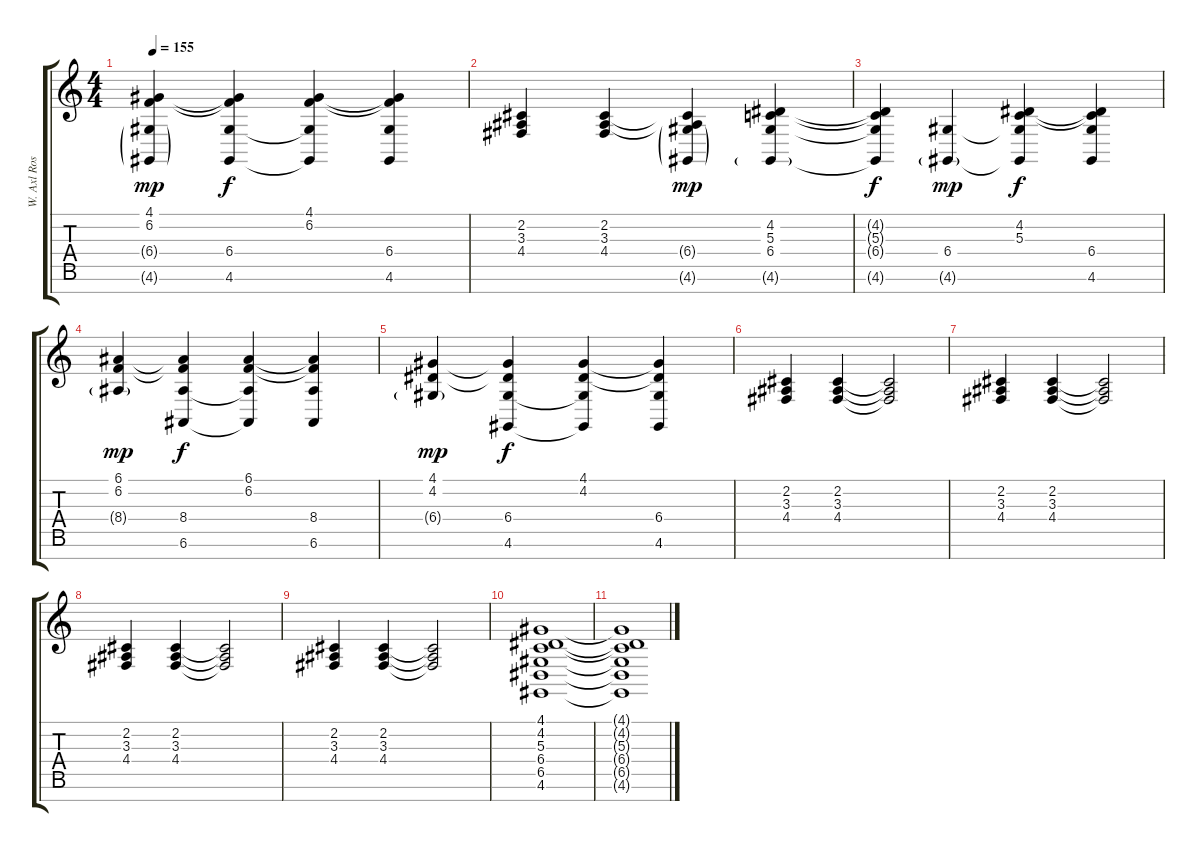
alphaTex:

\track ("W. Axl Rose (Piano)" "W. Axl Ros") {instrument acousticgrandpiano}
\staff {score tabs}
\tuning (E4 B3 G3 D3 A2 E2 B1) {hide}
\ts (4 4)
\tempo 155
\clef g2
\ks c
(4.1 6.2 6.4{g} 4.6{g}).4{dy mp} (4.1{t} 6.2{t} 6.4 4.6).4{dy f} (4.1 6.2 6.4{t} 4.6{t}).4 (4.1{t} 6.2{t} 6.4 4.6).4 |
(2.2 3.3 4.4).4 (2.2 3.3 4.4).4 (2.2{t} 3.3{t} 6.4{g} 4.6{g}).4{dy mp} (4.2 5.3 6.4 4.6{g}).4 |
(4.2{t} 5.3{t} 6.4{t} 4.6{t}).4{dy f} (6.4 4.6{g}).4{dy mp} (4.2 5.3 6.4{t} 4.6{t}).4{dy f} (4.2{t} 5.3{t} 6.4 4.6).4 |
(6.1 6.2 8.4{g}).4{dy mp} (6.1{t} 6.2{t} 8.4 6.6).4{dy f} (6.1 6.2 8.4{t} 6.6{t}).4 (6.1{t} 6.2{t} 8.4 6.6).4 |
(4.1 4.2 6.4{g}).4{dy mp} (4.1{t} 4.2{t} 6.4 4.6).4{dy f} (4.1 4.2 6.4{t} 4.6{t}).4 (4.1{t} 4.2{t} 6.4 4.6).4 |
(2.2 3.3 4.4).4 (2.2 3.3 4.4).4 (2.2{t} 3.3{t} 4.4{t}).2 |
(2.2 3.3 4.4).4 (2.2 3.3 4.4).4 (2.2{t} 3.3{t} 4.4{t}).2 |
(2.2 3.3 4.4).4 (2.2 3.3 4.4).4 (2.2{t} 3.3{t} 4.4{t}).2 |
(2.2 3.3 4.4).4 (2.2 3.3 4.4).4 (2.2{t} 3.3{t} 4.4{t}).2 |
(4.1 4.2 5.3 6.4 6.5 4.6).1 |
(4.1{t} 4.2{t} 5.3{t} 6.4{t} 6.5{t} 4.6{t}).1
